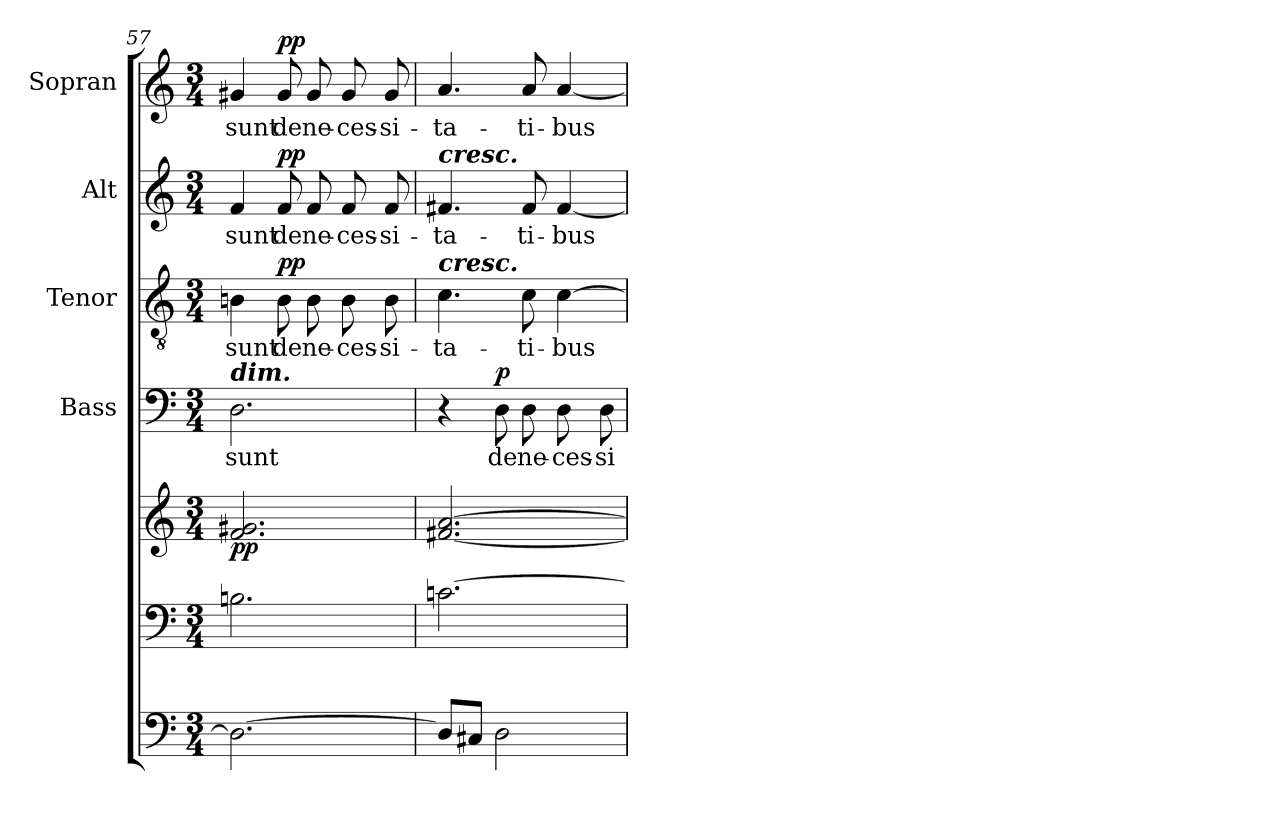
**kern	**kern	**kern	**dynam	**kern	**text	**dynam	**kern	**text	**dynam	**kern	**text	**dynam	**kern	**text	**dynam
*part6	*part5	*part5	*part5	*part4	*part4	*part4	*part3	*part3	*part3	*part2	*part2	*part2	*part1	*part1	*part1
*staff7	*staff6	*staff5	*staff5/6	*staff4	*staff4	*staff4	*staff3	*staff3	*staff3	*staff2	*staff2	*staff2	*staff1	*staff1	*staff1
*	*	*	*	*I"Bass	*	*	*I"Tenor	*	*	*I"Alt	*	*	*I"Sopran	*	*
*	*	*	*	*I'B.	*	*	*I'T.	*	*	*I'A.	*	*	*I'S.	*	*
*clefF4	*clefF4	*clefG2	*	*clefF4	*	*	*clefGv2	*	*	*clefG2	*	*	*clefG2	*	*
*k[]	*k[]	*k[]	*	*k[]	*	*	*k[]	*	*	*k[]	*	*	*k[]	*	*
*C:	*C:	*C:	*	*C:	*	*	*C:	*	*	*C:	*	*	*C:	*	*
*M3/4	*M3/4	*M3/4	*	*M3/4	*	*	*M3/4	*	*	*M3/4	*	*	*M3/4	*	*
=57	=57	=57	=57	=57	=57	=57	=57	=57	=57	=57	=57	=57	=57	=57	=57
!	!	!	!	!LO:TX:a:Bi:t=dim.	!	!	!	!	!	!	!	!	!	!	!
!	!	!	!LO:DY:b	!	!LO:LY:b	!	!	!LO:LY:b	!	!	!LO:LY:b	!	!	!LO:LY:b	!
2.D\_	2.Bn\	2.f/ 2.g#X/	pp	2.D\	sunt	.	4Bn\	sunt	.	4f/	sunt	.	4g#X/	sunt	.
!	!	!	!	!	!	!	!	!LO:LY:b	!LO:DY:a	!	!LO:LY:b	!LO:DY:a	!	!LO:LY:b	!LO:DY:a
.	.	.	.	.	.	.	8B\	de	pp	8f/	de	pp	8g#/	de	pp
!	!	!	!	!	!	!	!	!LO:LY:b	!	!	!LO:LY:b	!	!	!LO:LY:b	!
.	.	.	.	.	.	.	8B\	ne-	.	8f/	ne-	.	8g#/	ne-	.
!	!	!	!	!	!	!	!	!LO:LY:b	!	!	!LO:LY:b	!	!	!LO:LY:b	!
.	.	.	.	.	.	.	8B\	-ces-	.	8f/	-ces-	.	8g#/	-ces-	.
!	!	!	!	!	!	!	!	!LO:LY:b	!	!	!LO:LY:b	!	!	!LO:LY:b	!
.	.	.	.	.	.	.	8B\	-si-	.	8f/	-si-	.	8g#/	-si-	.
=58	=58	=58	=58	=58	=58	=58	=58	=58	=58	=58	=58	=58	=58	=58	=58
!	!	!	!	!	!	!	!	!	!	!LO:TX:a:Bi:t=cresc.	!	!	!	!	!
!	!	!	!	!	!	!	!LO:TX:a:Bi:t=cresc.	!	!	!	!	!	!	!	!
!	!	!	!	!	!	!	!	!LO:LY:b	!	!	!LO:LY:b	!	!	!LO:LY:b	!
8D/L]	[2.cn\	[2.f#X/ [2.a/	.	4r	.	.	4.c\	-ta-	.	4.f#X/	-ta-	.	4.a/	-ta-	.
8C#X/J	.	.	.	.	.	.	.	.	.	.	.	.	.	.	.
!	!	!	!	!	!LO:LY:b	!LO:DY:a	!	!	!	!	!	!	!	!	!
2D\	.	.	.	8D\	de	p	.	.	.	.	.	.	.	.	.
!	!	!	!	!	!LO:LY:b	!	!	!LO:LY:b	!	!	!LO:LY:b	!	!	!LO:LY:b	!
.	.	.	.	8D\	ne-	.	8c\	-ti-	.	8f#/	-ti-	.	8a/	-ti-	.
!	!	!	!	!	!LO:LY:b	!	!	!LO:LY:b	!	!	!LO:LY:b	!	!	!LO:LY:b	!
.	.	.	.	8D\	-ces-	.	[4c\	-bus	.	[4f#/	-bus	.	[4a/	-bus	.
!	!	!	!	!	!LO:LY:b	!	!	!	!	!	!	!	!	!	!
.	.	.	.	8D\	-si-	.	.	.	.	.	.	.	.	.	.
=	=	=	=	=	=	=	=	=	=	=	=	=	=	=	=
*-	*-	*-	*-	*-	*-	*-	*-	*-	*-	*-	*-	*-	*-	*-	*-
